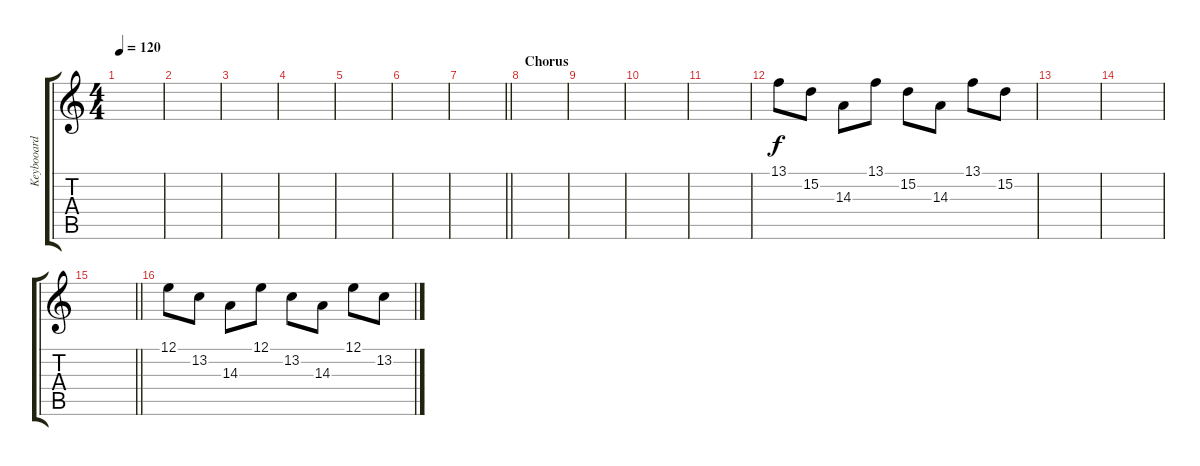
\track ("Keybooard back" "Keybooard ") {instrument lead2sawtooth}
\staff {score tabs}
\tuning (E4 B3 G3 D3 A2 E2) {hide}
\ts (4 4)
\tempo 120
\clef g2
\ks c
|
|
|
|
|
|
\barLineRight lightlight
|
\section ("" "Chorus")
|
|
|
|
13.1.8 15.2.8 14.3.8 13.1.8 15.2.8 14.3.8 13.1.8 15.2.8 |
|
|
\barLineRight lightlight
|
12.1.8 13.2.8 14.3.8 12.1.8 13.2.8 14.3.8 12.1.8 13.2.8
